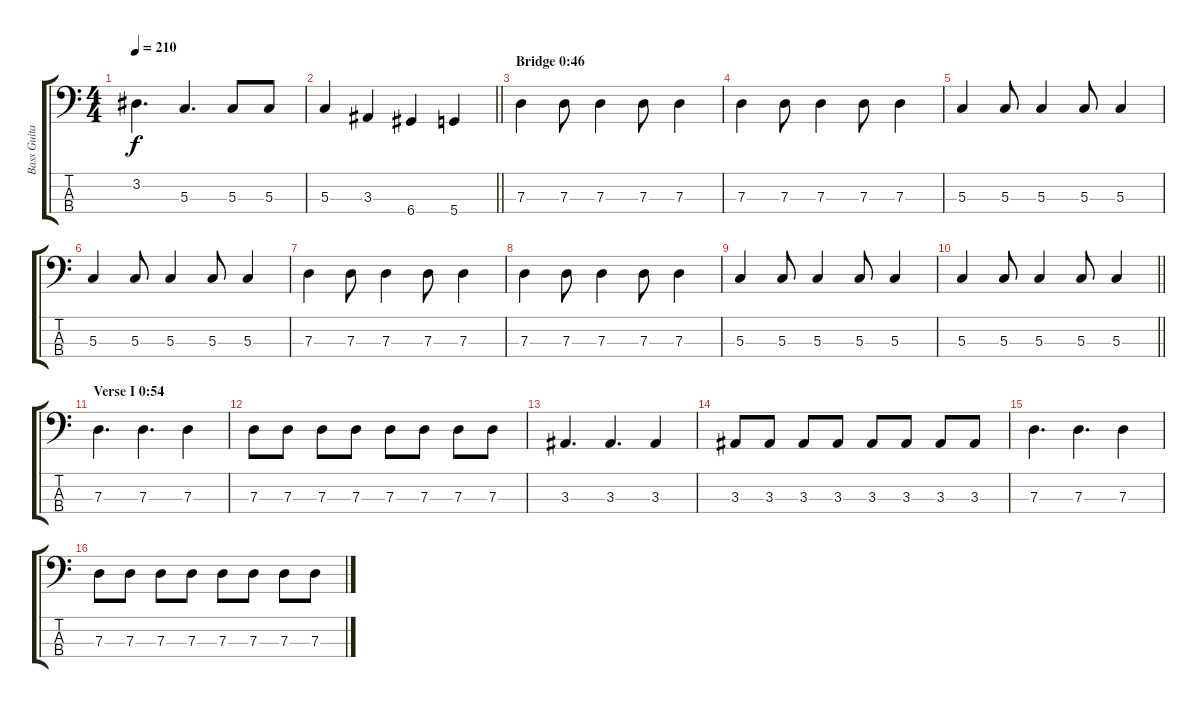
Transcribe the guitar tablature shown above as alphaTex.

\track ("Bass Guitar" "Bass Guita") {instrument electricbassfinger}
\staff {score tabs}
\tuning (F2 C2 G1 D1) {hide}
\ts (4 4)
\tempo 210
\clef f4
\ks c
3.2.4{d dy f} 5.3.4{d} 5.3.8 5.3.8 |
\barLineRight lightlight
5.3.4 3.3.4 6.4.4 5.4.4 |
\section ("" "Bridge 0:46")
7.3.4 7.3.8 7.3.4 7.3.8 7.3.4 |
7.3.4 7.3.8 7.3.4 7.3.8 7.3.4 |
5.3.4 5.3.8 5.3.4 5.3.8 5.3.4 |
5.3.4 5.3.8 5.3.4 5.3.8 5.3.4 |
7.3.4 7.3.8 7.3.4 7.3.8 7.3.4 |
7.3.4 7.3.8 7.3.4 7.3.8 7.3.4 |
5.3.4 5.3.8 5.3.4 5.3.8 5.3.4 |
\barLineRight lightlight
5.3.4 5.3.8 5.3.4 5.3.8 5.3.4 |
\section ("" "Verse I 0:54")
7.3.4{d} 7.3.4{d} 7.3.4 |
7.3.8 7.3.8 7.3.8 7.3.8 7.3.8 7.3.8 7.3.8 7.3.8 |
3.3.4{d} 3.3.4{d} 3.3.4 |
3.3.8 3.3.8 3.3.8 3.3.8 3.3.8 3.3.8 3.3.8 3.3.8 |
7.3.4{d} 7.3.4{d} 7.3.4 |
7.3.8 7.3.8 7.3.8 7.3.8 7.3.8 7.3.8 7.3.8 7.3.8
